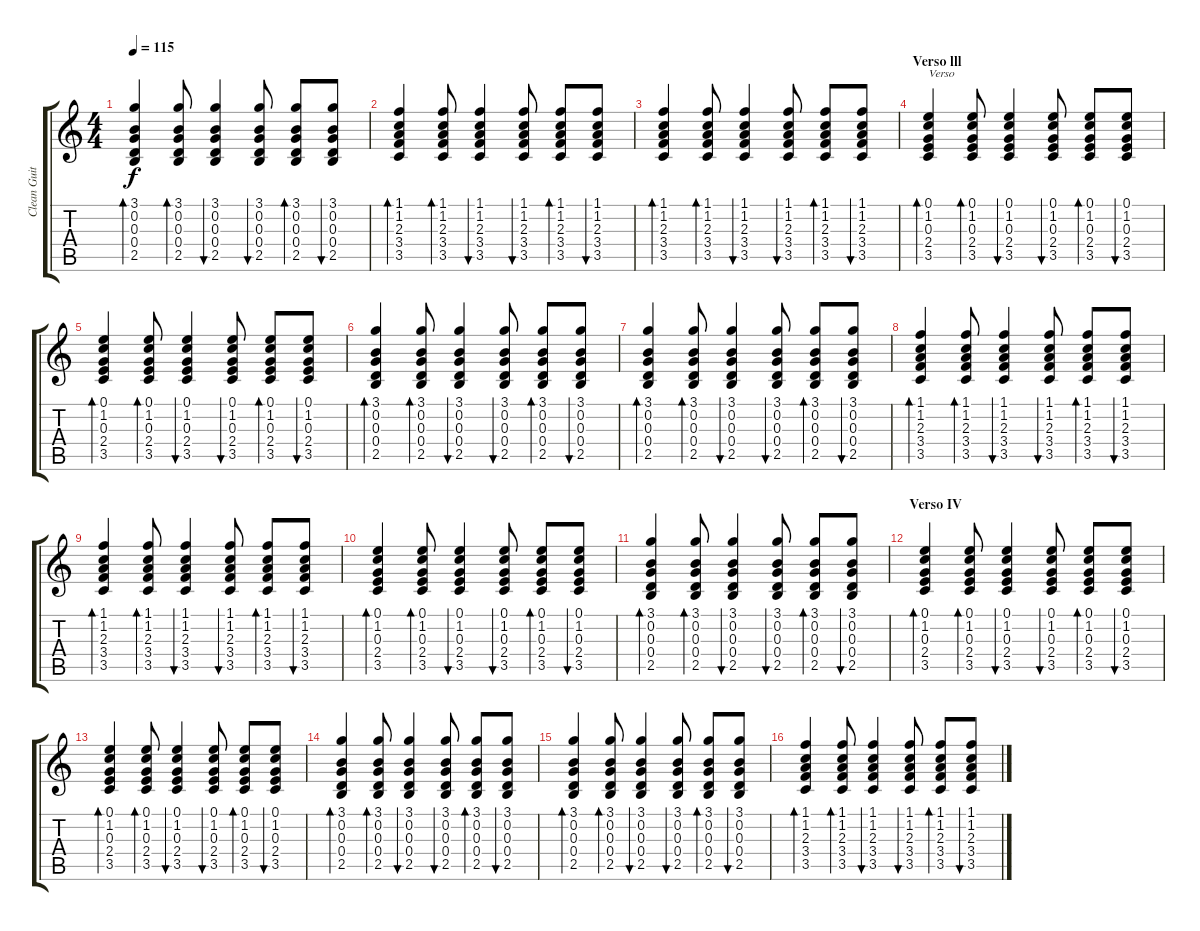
\track ("Clean Guitar" "Clean Guit") {instrument electricguitarjazz}
\staff {score tabs}
\tuning (E4 B3 G3 D3 A2 E2) {hide}
\ts (4 4)
\tempo 115
\clef g2
\ks c
(3.1 0.2 0.3 0.4 2.5).4{bd 120 dy f} (3.1 0.2 0.3 0.4 2.5).8{bd 120} (3.1 0.2 0.3 0.4 2.5).4{bu 120} (3.1 0.2 0.3 0.4 2.5).8{bu 120} (3.1 0.2 0.3 0.4 2.5).8{bd 120} (3.1 0.2 0.3 0.4 2.5).8{bu 120} |
(1.1 1.2 2.3 3.4 3.5).4{bd 120} (1.1 1.2 2.3 3.4 3.5).8{bd 120} (1.1 1.2 2.3 3.4 3.5).4{bu 120} (1.1 1.2 2.3 3.4 3.5).8{bu 120} (1.1 1.2 2.3 3.4 3.5).8{bd 120} (1.1 1.2 2.3 3.4 3.5).8{bu 120} |
(1.1 1.2 2.3 3.4 3.5).4{bd 120} (1.1 1.2 2.3 3.4 3.5).8{bd 120} (1.1 1.2 2.3 3.4 3.5).4{bu 120} (1.1 1.2 2.3 3.4 3.5).8{bu 120} (1.1 1.2 2.3 3.4 3.5).8{bd 120} (1.1 1.2 2.3 3.4 3.5).8{bu 120} |
\section ("" "Verso lll")
(0.1 1.2 0.3 2.4 3.5).4{bd 120 txt "Verso"} (0.1 1.2 0.3 2.4 3.5).8{bd 120} (0.1 1.2 0.3 2.4 3.5).4{bu 120} (0.1 1.2 0.3 2.4 3.5).8{bu 120} (0.1 1.2 0.3 2.4 3.5).8{bd 120} (0.1 1.2 0.3 2.4 3.5).8{bu 120} |
(0.1 1.2 0.3 2.4 3.5).4{bd 120} (0.1 1.2 0.3 2.4 3.5).8{bd 120} (0.1 1.2 0.3 2.4 3.5).4{bu 120} (0.1 1.2 0.3 2.4 3.5).8{bu 120} (0.1 1.2 0.3 2.4 3.5).8{bd 120} (0.1 1.2 0.3 2.4 3.5).8{bu 120} |
(3.1 0.2 0.3 0.4 2.5).4{bd 120} (3.1 0.2 0.3 0.4 2.5).8{bd 120} (3.1 0.2 0.3 0.4 2.5).4{bu 120} (3.1 0.2 0.3 0.4 2.5).8{bu 120} (3.1 0.2 0.3 0.4 2.5).8{bd 120} (3.1 0.2 0.3 0.4 2.5).8{bu 120} |
(3.1 0.2 0.3 0.4 2.5).4{bd 120} (3.1 0.2 0.3 0.4 2.5).8{bd 120} (3.1 0.2 0.3 0.4 2.5).4{bu 120} (3.1 0.2 0.3 0.4 2.5).8{bu 120} (3.1 0.2 0.3 0.4 2.5).8{bd 120} (3.1 0.2 0.3 0.4 2.5).8{bu 120} |
(1.1 1.2 2.3 3.4 3.5).4{bd 120} (1.1 1.2 2.3 3.4 3.5).8{bd 120} (1.1 1.2 2.3 3.4 3.5).4{bu 120} (1.1 1.2 2.3 3.4 3.5).8{bu 120} (1.1 1.2 2.3 3.4 3.5).8{bd 120} (1.1 1.2 2.3 3.4 3.5).8{bu 120} |
(1.1 1.2 2.3 3.4 3.5).4{bd 120} (1.1 1.2 2.3 3.4 3.5).8{bd 120} (1.1 1.2 2.3 3.4 3.5).4{bu 120} (1.1 1.2 2.3 3.4 3.5).8{bu 120} (1.1 1.2 2.3 3.4 3.5).8{bd 120} (1.1 1.2 2.3 3.4 3.5).8{bu 120} |
(0.1 1.2 0.3 2.4 3.5).4{bd 120} (0.1 1.2 0.3 2.4 3.5).8{bd 120} (0.1 1.2 0.3 2.4 3.5).4{bu 120} (0.1 1.2 0.3 2.4 3.5).8{bu 120} (0.1 1.2 0.3 2.4 3.5).8{bd 120} (0.1 1.2 0.3 2.4 3.5).8{bu 120} |
(3.1 0.2 0.3 0.4 2.5).4{bd 120} (3.1 0.2 0.3 0.4 2.5).8{bd 120} (3.1 0.2 0.3 0.4 2.5).4{bu 120} (3.1 0.2 0.3 0.4 2.5).8{bu 120} (3.1 0.2 0.3 0.4 2.5).8{bd 120} (3.1 0.2 0.3 0.4 2.5).8{bu 120} |
\section ("" "Verso IV")
(0.1 1.2 0.3 2.4 3.5).4{bd 120} (0.1 1.2 0.3 2.4 3.5).8{bd 120} (0.1 1.2 0.3 2.4 3.5).4{bu 120} (0.1 1.2 0.3 2.4 3.5).8{bu 120} (0.1 1.2 0.3 2.4 3.5).8{bd 120} (0.1 1.2 0.3 2.4 3.5).8{bu 120} |
(0.1 1.2 0.3 2.4 3.5).4{bd 120} (0.1 1.2 0.3 2.4 3.5).8{bd 120} (0.1 1.2 0.3 2.4 3.5).4{bu 120} (0.1 1.2 0.3 2.4 3.5).8{bu 120} (0.1 1.2 0.3 2.4 3.5).8{bd 120} (0.1 1.2 0.3 2.4 3.5).8{bu 120} |
(3.1 0.2 0.3 0.4 2.5).4{bd 120} (3.1 0.2 0.3 0.4 2.5).8{bd 120} (3.1 0.2 0.3 0.4 2.5).4{bu 120} (3.1 0.2 0.3 0.4 2.5).8{bu 120} (3.1 0.2 0.3 0.4 2.5).8{bd 120} (3.1 0.2 0.3 0.4 2.5).8{bu 120} |
(3.1 0.2 0.3 0.4 2.5).4{bd 120} (3.1 0.2 0.3 0.4 2.5).8{bd 120} (3.1 0.2 0.3 0.4 2.5).4{bu 120} (3.1 0.2 0.3 0.4 2.5).8{bu 120} (3.1 0.2 0.3 0.4 2.5).8{bd 120} (3.1 0.2 0.3 0.4 2.5).8{bu 120} |
(1.1 1.2 2.3 3.4 3.5).4{bd 120} (1.1 1.2 2.3 3.4 3.5).8{bd 120} (1.1 1.2 2.3 3.4 3.5).4{bu 120} (1.1 1.2 2.3 3.4 3.5).8{bu 120} (1.1 1.2 2.3 3.4 3.5).8{bd 120} (1.1 1.2 2.3 3.4 3.5).8{bu 120}
